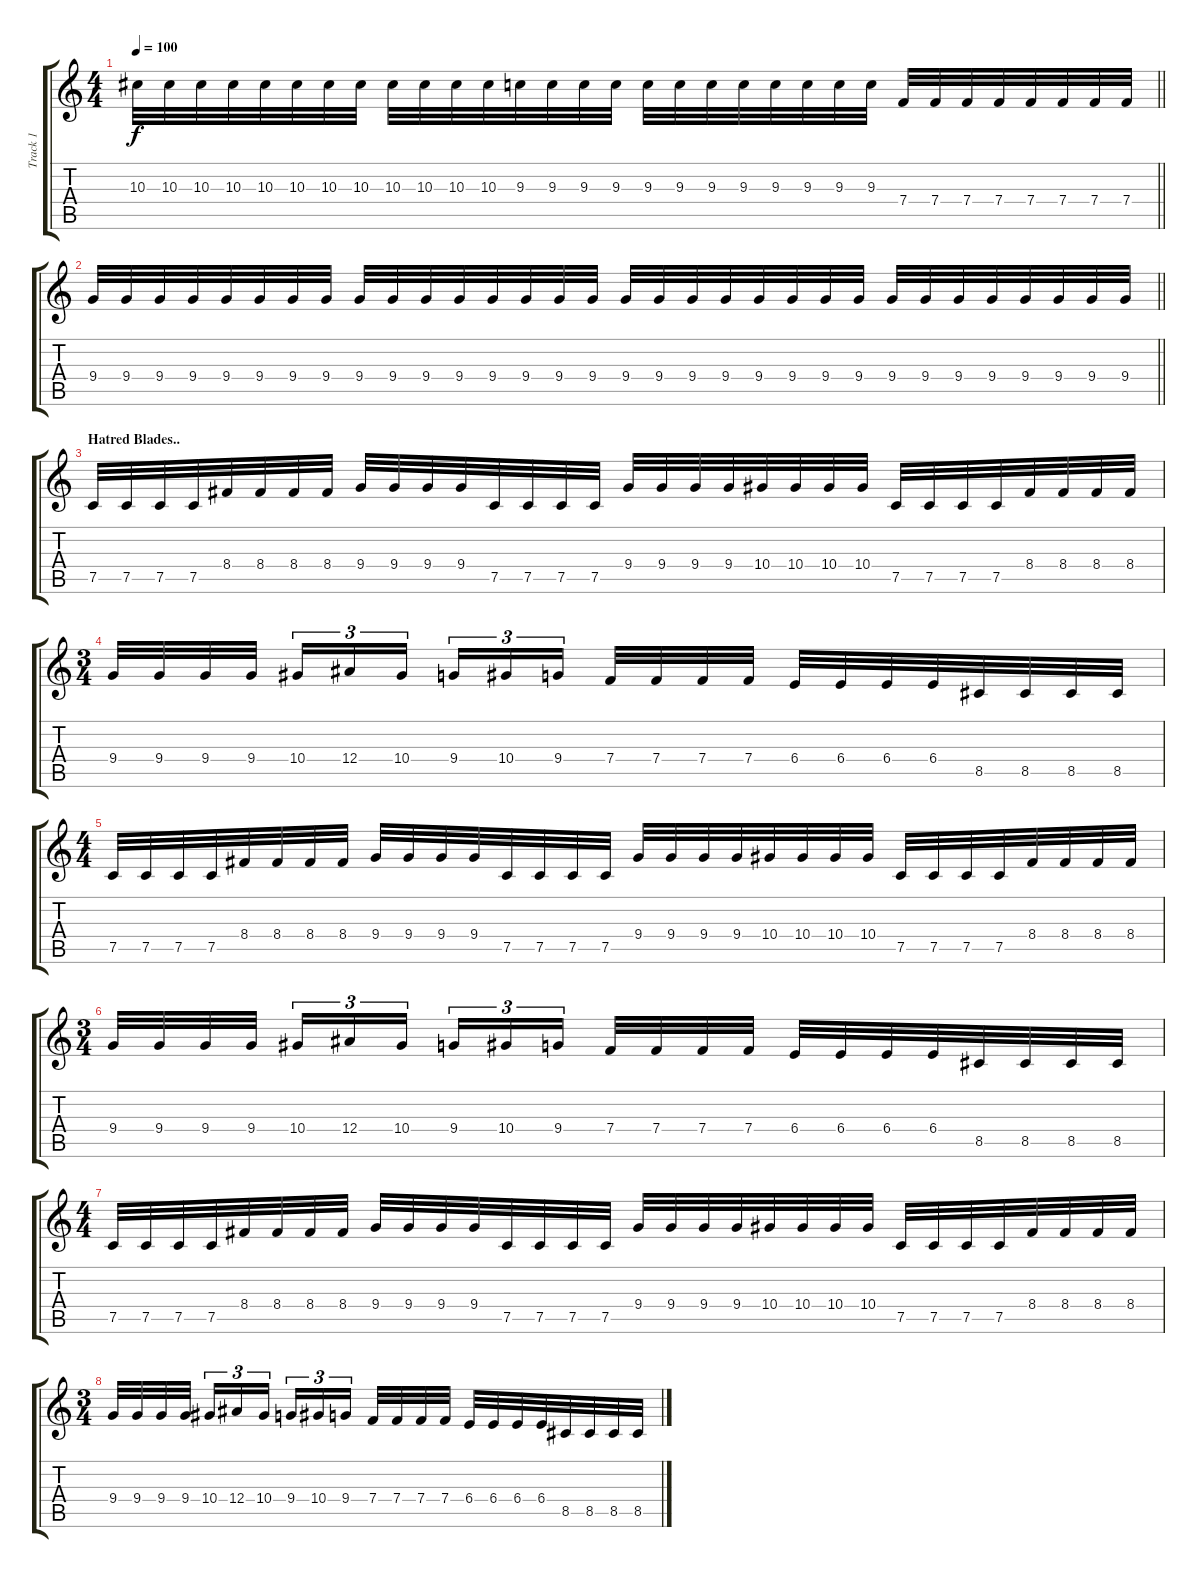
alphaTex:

\track ("Track 1" "Track 1") {instrument overdrivenguitar}
\staff {score tabs}
\tuning (C4 G3 Eb3 Bb2 F2 C2) {hide}
\ts (4 4)
\tempo 100
\clef g2
\barLineRight lightlight
\ks c
10.3.32{dy f} 10.3.32 10.3.32 10.3.32 10.3.32 10.3.32 10.3.32 10.3.32 10.3.32 10.3.32 10.3.32 10.3.32 9.3.32 9.3.32 9.3.32 9.3.32 9.3.32 9.3.32 9.3.32 9.3.32 9.3.32 9.3.32 9.3.32 9.3.32 7.4.32 7.4.32 7.4.32 7.4.32 7.4.32 7.4.32 7.4.32 7.4.32 |
\barLineRight lightlight
9.4.32 9.4.32 9.4.32 9.4.32 9.4.32 9.4.32 9.4.32 9.4.32 9.4.32 9.4.32 9.4.32 9.4.32 9.4.32 9.4.32 9.4.32 9.4.32 9.4.32 9.4.32 9.4.32 9.4.32 9.4.32 9.4.32 9.4.32 9.4.32 9.4.32 9.4.32 9.4.32 9.4.32 9.4.32 9.4.32 9.4.32 9.4.32 |
\section ("" "Hatred Blades..")
7.5.32 7.5.32 7.5.32 7.5.32 8.4.32 8.4.32 8.4.32 8.4.32 9.4.32 9.4.32 9.4.32 9.4.32 7.5.32 7.5.32 7.5.32 7.5.32 9.4.32 9.4.32 9.4.32 9.4.32 10.4.32 10.4.32 10.4.32 10.4.32 7.5.32 7.5.32 7.5.32 7.5.32 8.4.32 8.4.32 8.4.32 8.4.32 |
\ts (3 4)
9.4.32 9.4.32 9.4.32 9.4.32{beam splitsecondary} 10.4.16{tu (3 2)} 12.4.16{tu (3 2)} 10.4.16{tu (3 2)} 9.4.16{tu (3 2)} 10.4.16{tu (3 2)} 9.4.16{tu (3 2) beam splitsecondary} 7.4.32 7.4.32 7.4.32 7.4.32 6.4.32 6.4.32 6.4.32 6.4.32 8.5.32 8.5.32 8.5.32 8.5.32 |
\ts (4 4)
7.5.32 7.5.32 7.5.32 7.5.32 8.4.32 8.4.32 8.4.32 8.4.32 9.4.32 9.4.32 9.4.32 9.4.32 7.5.32 7.5.32 7.5.32 7.5.32 9.4.32 9.4.32 9.4.32 9.4.32 10.4.32 10.4.32 10.4.32 10.4.32 7.5.32 7.5.32 7.5.32 7.5.32 8.4.32 8.4.32 8.4.32 8.4.32 |
\ts (3 4)
9.4.32 9.4.32 9.4.32 9.4.32{beam splitsecondary} 10.4.16{tu (3 2)} 12.4.16{tu (3 2)} 10.4.16{tu (3 2)} 9.4.16{tu (3 2)} 10.4.16{tu (3 2)} 9.4.16{tu (3 2) beam splitsecondary} 7.4.32 7.4.32 7.4.32 7.4.32 6.4.32 6.4.32 6.4.32 6.4.32 8.5.32 8.5.32 8.5.32 8.5.32 |
\ts (4 4)
7.5.32 7.5.32 7.5.32 7.5.32 8.4.32 8.4.32 8.4.32 8.4.32 9.4.32 9.4.32 9.4.32 9.4.32 7.5.32 7.5.32 7.5.32 7.5.32 9.4.32 9.4.32 9.4.32 9.4.32 10.4.32 10.4.32 10.4.32 10.4.32 7.5.32 7.5.32 7.5.32 7.5.32 8.4.32 8.4.32 8.4.32 8.4.32 |
\ts (3 4)
9.4.32 9.4.32 9.4.32 9.4.32{beam splitsecondary} 10.4.16{tu (3 2)} 12.4.16{tu (3 2)} 10.4.16{tu (3 2)} 9.4.16{tu (3 2)} 10.4.16{tu (3 2)} 9.4.16{tu (3 2) beam splitsecondary} 7.4.32 7.4.32 7.4.32 7.4.32 6.4.32 6.4.32 6.4.32 6.4.32 8.5.32 8.5.32 8.5.32 8.5.32
